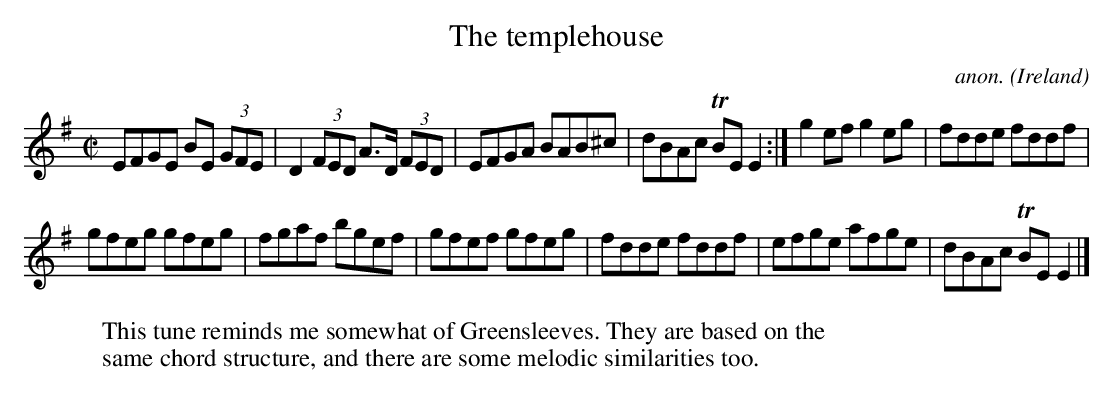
X:1
T:The templehouse
C:anon.
O:Ireland
m:Tn = (3n/o/n/
M:C|
L:1/8
K:Em
EFGE BE (3GFE|D2 (3FED A>D (3FED|EFGA BAB^c|dBAc TBEE2:|g2 ef g2 eg|fdde fddf|
gfeg gfeg|fgaf bgef|gfef gfeg|fdde fddf|efge afge|dBAc TBE E2|]
W:This tune reminds me somewhat of Greensleeves. They are based on the
W:same chord structure, and there are some melodic similarities too.
